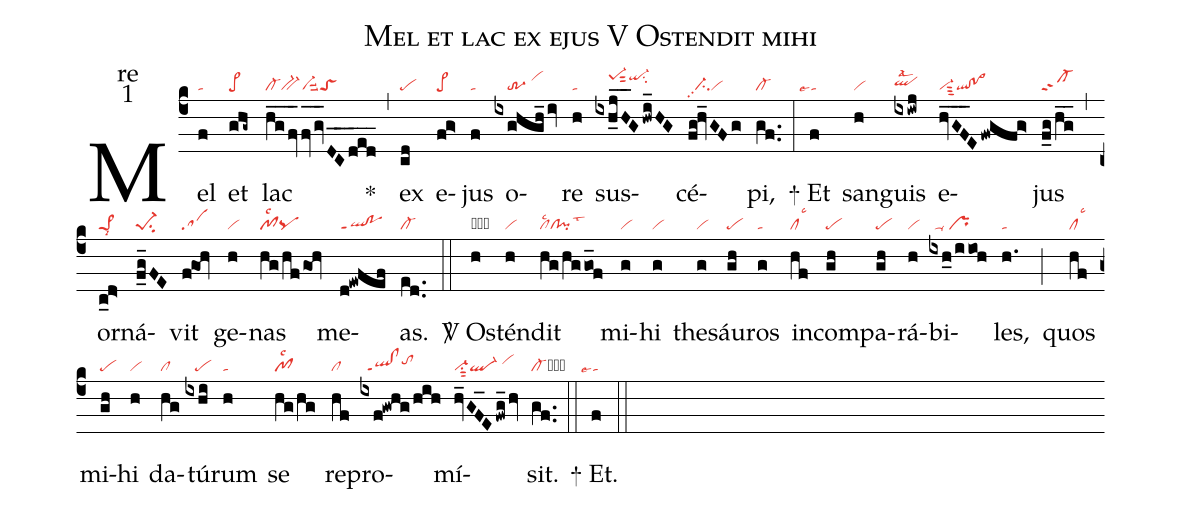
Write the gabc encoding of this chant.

name:Mel et lac ex ejus V Ostendit mihi;
office-part:re;
mode:1;
nabc-lines:1;
%%
(c4) Mel(f|ta) et(ghg~|pe>) lac(hg__/fv_fv_gvDC___ded___|cl-bv-vi-suu2toS) <sp>*</sp>(,) ex(cd|pe) e(fg>|pe>)jus(f|ta) o(ixghgh_/iv|////tr-3/vihj)re(h|ta) sus(ixh_jH__G/hwi_HG|////pe-1hjsut2qi-hjsu2)cé(fg!hv_GFg|//ci-pp2vi)pi,(gf..|cl-) (:)

<sp>+</sp> Et(f|```talse4) san(h|vi)guis(ixiwj|qlhhlsal2) e(hvGF___E/fwgfg>|vi-sut3ql!po>)jus(f_g/hg__|cl-ppt2) (,) or(c_d>|pe>1lsi8)ná(f_g_FE|pe-1su2)vit(f@goh|sa) ge(h|vi)nas(hg/hf/goh|pf1lsc2pq) me(d!ewfef|ql!poppt1)as.(ed..|cl-) (::)

<sp>V/</sp> Os(h|obvi)tén(h|vi)dit(hg/hggo_f|cllsc2cl!pilst3) mi(g|vi)hi(g|vi) the(g|vi)sáu(gh|pe)ros(g|ta) in(hf|cllsc3)com(gh|pe)pa(gh|pe)rá(h|vi)bi(ixh_0/iioh|//ta-/pr)les,(h.|ta) (;) quos(hf|cllsc3) mi(gh|pe)hi(h|vi) da(hg|cl)tú(ixhi|///pe)rum(h|ta) se(hg/hg|pf1lsc2) re(hf|cl)pro(ixf!gwhg/hih|//ql!clppt1tohi)mí(hv_GF_E/fwg_/hv|vi-su1sut2ql-/vihi)sit.(gf..|cl-cb) (::)

<sp>+</sp> Et.(f|```talse4) (::)
